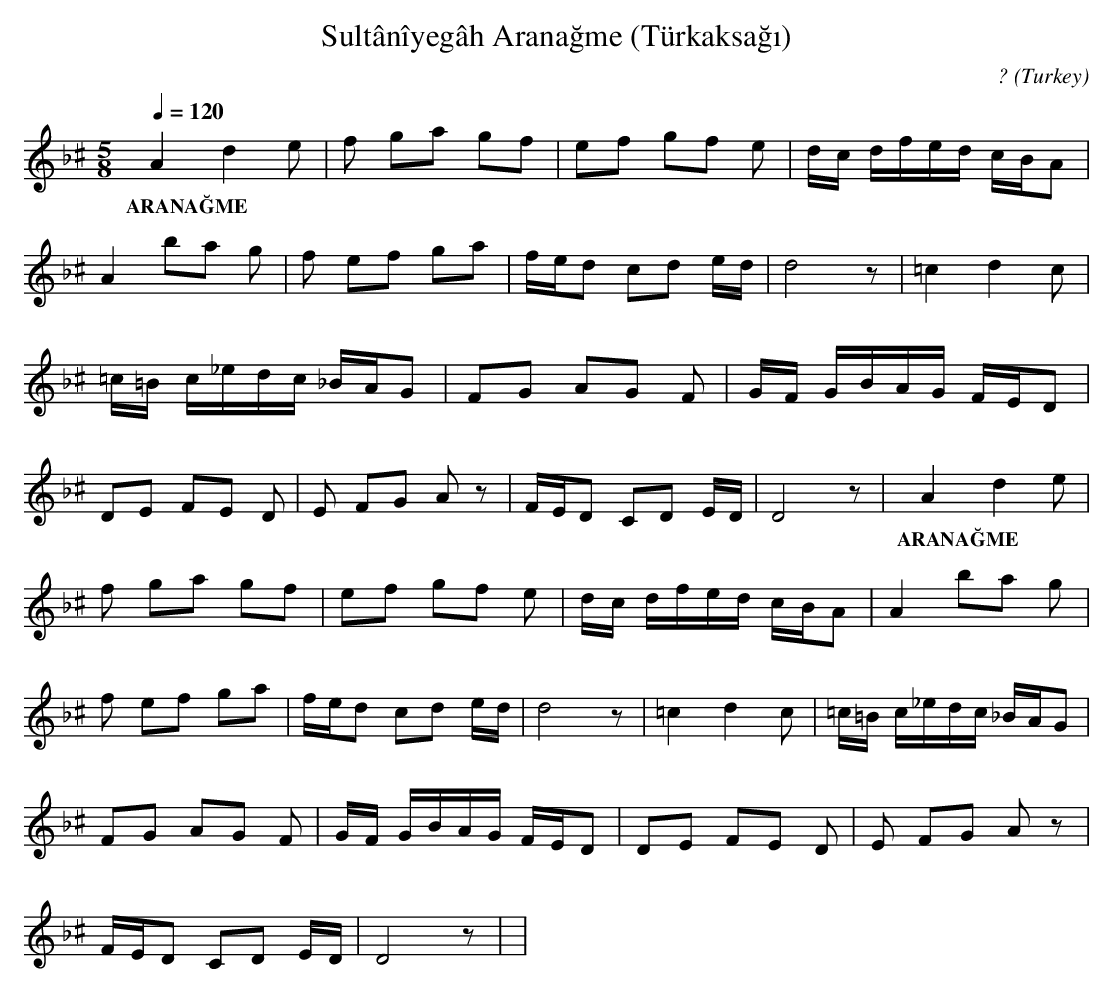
X:1
T: Sultânîyegâh Aranağme (Türkaksağı)
C: ?
O: Turkey
M: 5/8
L: 1/16
K: C _B ^c
Q: 1/4=120
A4 d4 e2 | f2 g2a2 g2f2  | e2f2 g2f2 e2 | \
w:  ARANAĞME  |   |   |
dc dfed cBA2  |
w:   |
A4 b2a2 g2 | f2 e2f2 g2a2  | fed2 c2d2 ed | \
w:   |   |   |
d8z2  | =c4 d4 c2 |
w:   |   |
=c=B c_edc _BAG2  | F2G2 A2G2 F2 | GF GBAG FED2  |
w:   |   |   |
D2E2 F2E2 D2 | E2 F2G2 A2z2  | FED2 C2D2 ED | \
w:   |   |   |
D8z2  | A4 d4 e2 |
w:   |  ARANAĞME  |
f2 g2a2 g2f2  | e2f2 g2f2 e2 | dc dfed cBA2  | \
w:   |   |   |
A4 b2a2 g2 |
w:   |
f2 e2f2 g2a2  | fed2 c2d2 ed | d8z2  | =c4 d4 c2 | \
w:   |   |   |   |
=c=B c_edc _BAG2  |
w:   |
F2G2 A2G2 F2 | GF GBAG FED2  | D2E2 F2E2 D2 | \
w:   |   |   |
E2 F2G2 A2z2  |
w:   |
FED2 C2D2 ED | D8z2  | |
